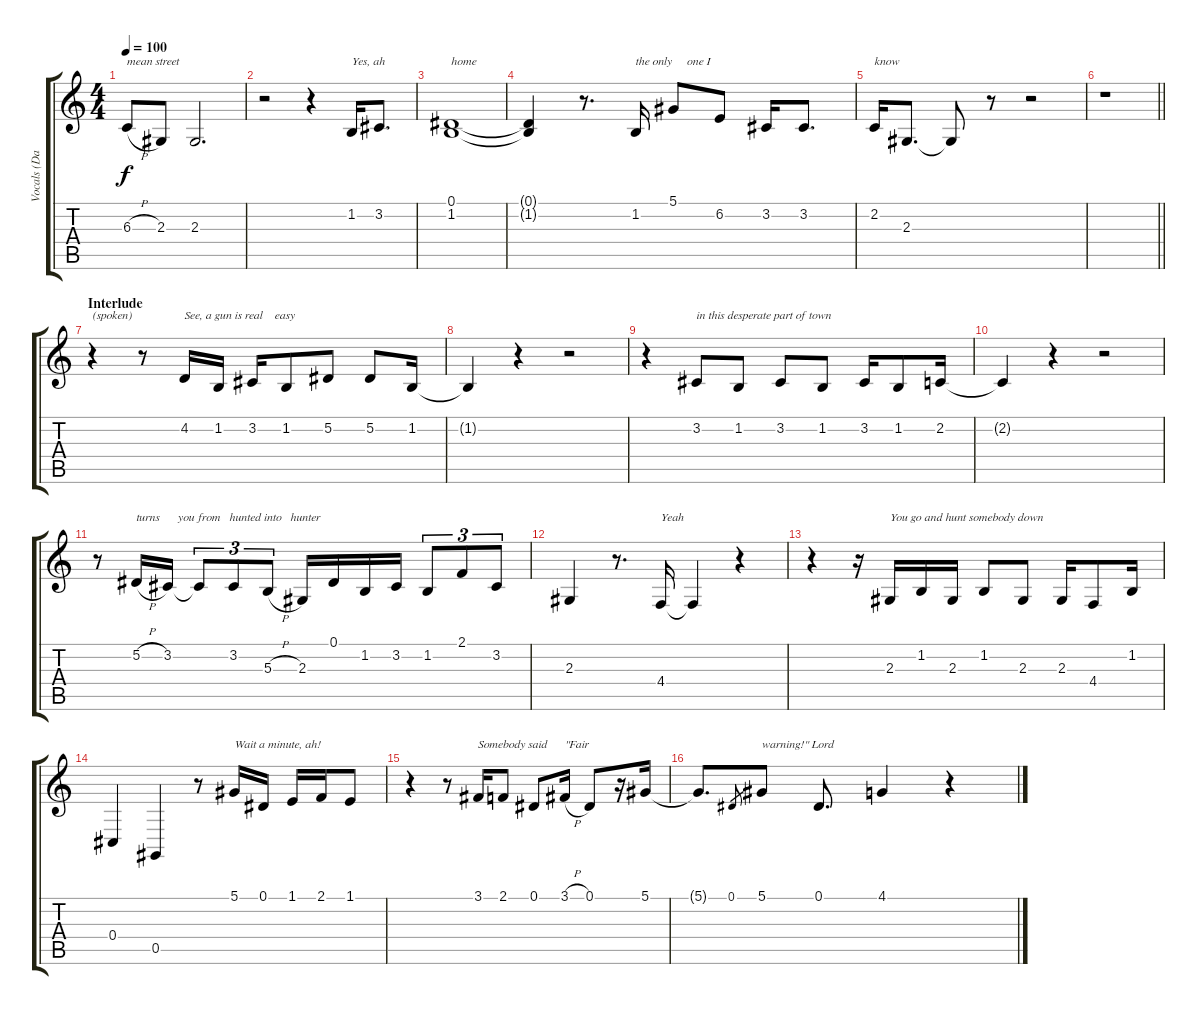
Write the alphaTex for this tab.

\track ("Vocals (David Lee Roth)" "Vocals (Da") {mute instrument sopranosax}
\staff {score tabs}
\tuning (Eb4 Bb3 Gb3 Db3 Ab2 Eb2) {hide}
\ts (4 4)
\tempo 100
\clef g2
\ks c
6.3{h}.8{txt "mean street" dy f} 2.3.8 2.3.2{d} |
r.2 r.4 1.2.16{txt "Yes, ah"} 3.2.8{d} |
(0.1 1.2).1{txt "home"} |
(0.1{t} 1.2{t}).4 r.8{d} 1.2.16{txt "the only     one I"} 5.1.8 6.2.8 3.2.16 3.2.8{d} |
2.2.16{txt "know"} 2.3.8{d} 2.3{t}.8 r.8 r.2 |
\barLineRight lightlight
r.1 |
\section ("" "Interlude")
r.4{txt "(spoken)" volume 10} r.8 4.2.16{txt "See, a gun is real    easy"} 1.2.16 3.2.16 1.2.8 5.2.8 5.2.8 1.2.16 |
1.2{t}.4 r.4 r.2 |
r.4 3.2.8{txt "in this desperate part of town"} 1.2.8 3.2.8 1.2.8 3.2.16 1.2.8 2.2.16 |
2.2{t}.4 r.4 r.2 |
r.8 5.2{h}.16{txt "turns      you from   hunted into   hunter"} 3.2.16 3.2{t}.8{tu (3 2)} 3.2.8{tu (3 2)} 5.3{h}.8{tu (3 2)} 2.3.16 0.1.16 1.2.16 3.2.16 1.2.8{tu (3 2)} 2.1.8{tu (3 2)} 3.2.8{tu (3 2)} |
2.3.4 r.8{d} 4.4.16{txt "Yeah"} 4.4{t}.4 r.4 |
r.4 r.16 2.3.16{txt "You go and hunt somebody down"} 1.2.16 2.3.16 1.2.8 2.3.8 2.3.16 4.4.8 1.2.16 |
0.4.4 0.5.4 r.8 5.1.16{txt "Wait a minute, ah!"} 0.1.16 1.1.16 2.1.16 1.1.8 |
r.4 r.8 3.1.16{txt "Somebody said      \"Fair"} 2.1.8 0.1.8 3.1{h}.16 0.1.8 r.16 5.1.16 |
5.1{t}.8{d} 0.1.8{gr} 5.1.8{txt "warning!\" Lord"} 0.1.8{d} 4.1.4 r.4
